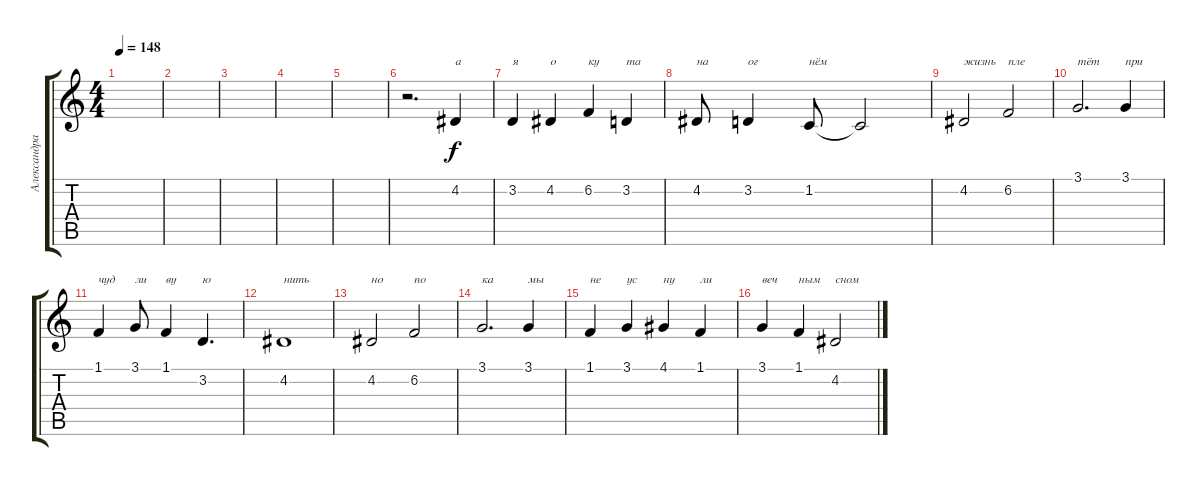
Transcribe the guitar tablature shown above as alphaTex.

\track ("Александра Комарова" "Александра") {instrument flute}
\staff {score tabs}
\tuning (E4 B3 G3 D3 A2 E2) {hide}
\ts (4 4)
\tempo 148
\clef g2
\ks c
|
|
|
|
|
r.2{d} 4.2.4{txt "а"} |
3.2.4{txt "я"} 4.2.4{txt "о"} 6.2.4{txt "ку"} 3.2.4{txt "та"} |
4.2.8{txt "на"} 3.2.4{txt "ог"} 1.2.8{txt "нём"} 1.2{t}.2 |
4.2.2{txt "жизнь"} 6.2.2{txt "пле"} |
3.1.2{d txt "тёт"} 3.1.4{txt "при"} |
1.1.4{txt "чуд"} 3.1.8{txt "ли"} 1.1.4{txt "ву"} 3.2.4{d txt "ю"} |
4.2.1{txt "нить"} |
4.2.2{txt "но"} 6.2.2{txt "по"} |
3.1.2{d txt "ка"} 3.1.4{txt "мы"} |
1.1.4{txt "не"} 3.1.4{txt "ус"} 4.1.4{txt "ну"} 1.1.4{txt "ли"} |
3.1.4{txt "веч"} 1.1.4{txt "ным"} 4.2.2{txt "сном"}
